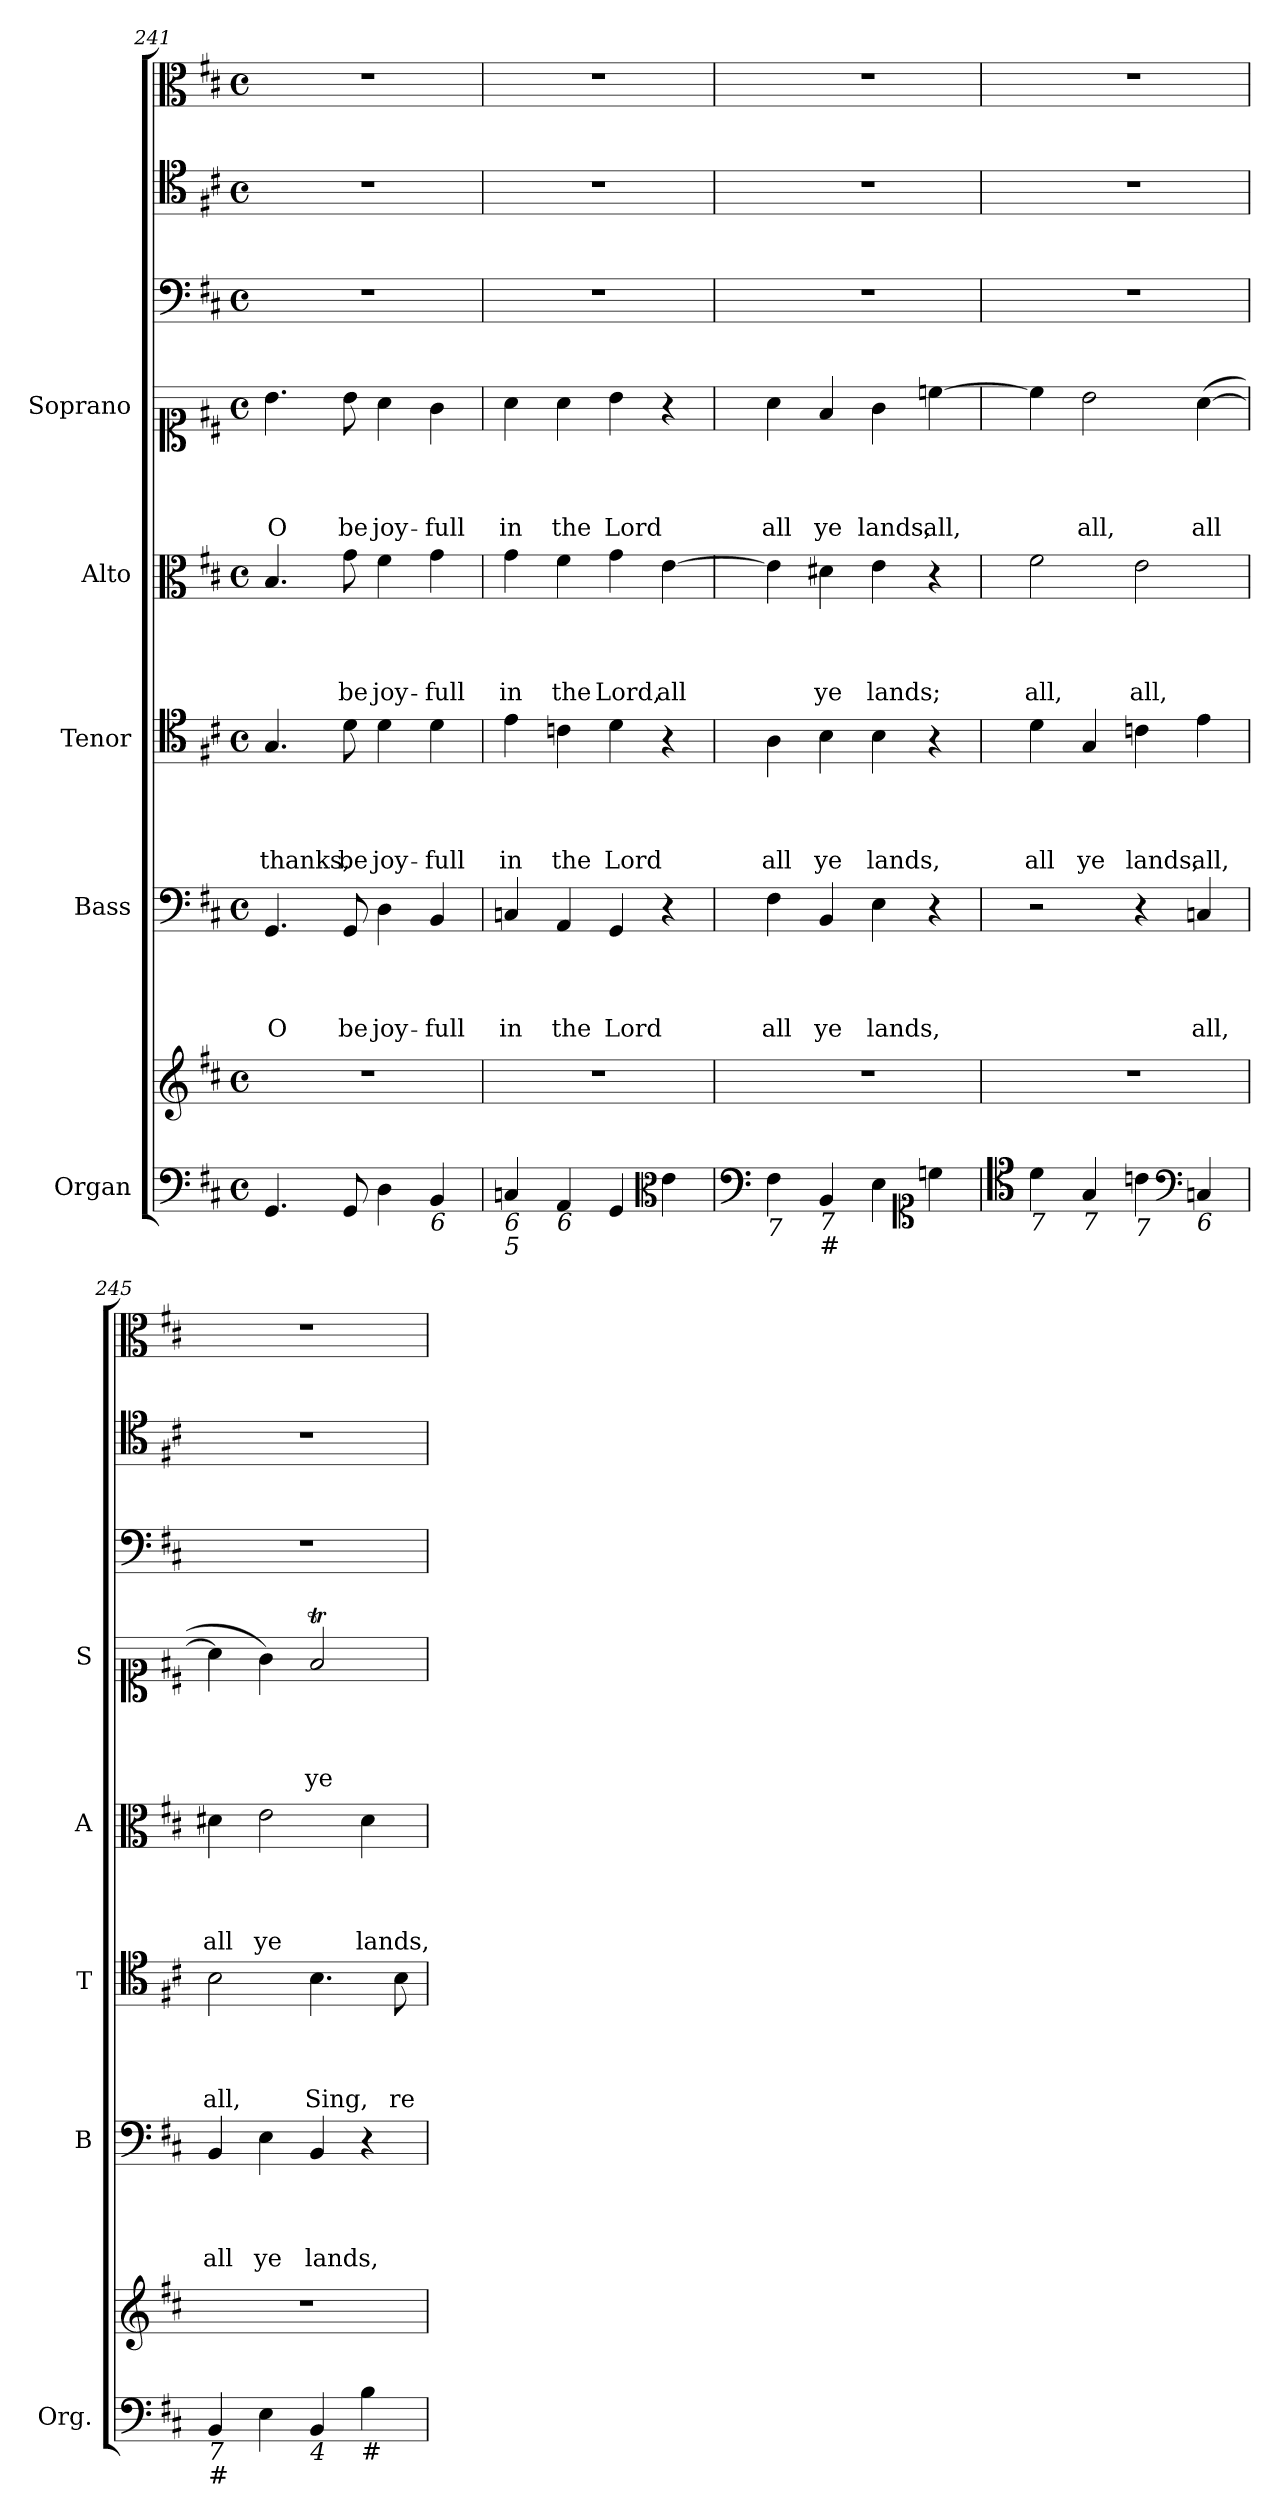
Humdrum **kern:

**kern	**kern	**kern	**text	**text	**text	**text	**kern	**text	**text	**text	**text	**kern	**text	**text	**text	**text	**kern	**text	**text	**text	**text	**kern	**kern	**kern
*part8	*part8	*part7	*part7	*part7	*part7	*part7	*part6	*part6	*part6	*part6	*part6	*part5	*part5	*part5	*part5	*part5	*part4	*part4	*part4	*part4	*part4	*part3	*part2	*part1
*staff9	*staff8	*staff7	*staff7	*staff7	*staff7	*staff7	*staff6	*staff6	*staff6	*staff6	*staff6	*staff5	*staff5	*staff5	*staff5	*staff5	*staff4	*staff4	*staff4	*staff4	*staff4	*staff3	*staff2	*staff1
*I"Organ	*	*I"Bass	*	*	*	*	*I"Tenor	*	*	*	*	*I"Alto	*	*	*	*	*I"Soprano	*	*	*	*	*	*	*
*I'Org.	*	*I'B	*	*	*	*	*I'T	*	*	*	*	*I'A	*	*	*	*	*I'S	*	*	*	*	*	*	*
*clefF4	*clefG2	*clefF4	*	*	*	*	*clefC4	*	*	*	*	*clefC3	*	*	*	*	*clefC1	*	*	*	*	*clefF4	*clefC4	*clefC3
*k[f#c#]	*k[f#c#]	*k[f#c#]	*	*	*	*	*k[f#c#]	*	*	*	*	*k[f#c#]	*	*	*	*	*k[f#c#]	*	*	*	*	*k[f#c#]	*k[f#c#]	*k[f#c#]
*D:	*D:	*D:	*	*	*	*	*D:	*	*	*	*	*D:	*	*	*	*	*D:	*	*	*	*	*D:	*D:	*D:
*M4/4	*M4/4	*M4/4	*	*	*	*	*M4/4	*	*	*	*	*M4/4	*	*	*	*	*M4/4	*	*	*	*	*M4/4	*M4/4	*M4/4
*met(c)	*met(c)	*met(c)	*	*	*	*	*met(c)	*	*	*	*	*met(c)	*	*	*	*	*met(c)	*	*	*	*	*met(c)	*met(c)	*met(c)
=241	=241	=241	=241	=241	=241	=241	=241	=241	=241	=241	=241	=241	=241	=241	=241	=241	=241	=241	=241	=241	=241	=241	=241	=241
!	!	!	!	!	!	!LO:LY:b	!	!	!	!	!LO:LY:b	!	!	!	!	!	!	!	!	!	!LO:LY:b	!	!	!
4.GG/	1r	4.GG/	.	.	.	O	4.G/	.	.	.	thanks,	4.B/	.	.	.	.	4.b\	.	.	.	O	1r	1r	1r
!	!	!	!	!	!	!LO:LY:b	!	!	!	!	!LO:LY:b	!	!	!	!	!LO:LY:b	!	!	!	!	!LO:LY:b	!	!	!
8GG/	.	8GG/	.	.	.	be	8d\	.	.	.	be	8g\	.	.	.	be	8b\	.	.	.	be	.	.	.
!	!	!	!	!	!	!LO:LY:b	!	!	!	!	!LO:LY:b	!	!	!	!	!LO:LY:b	!	!	!	!	!LO:LY:b	!	!	!
4D\	.	4D\	.	.	.	joy-	4d\	.	.	.	joy-	4f#\	.	.	.	joy-	4a\	.	.	.	joy-	.	.	.
!LO:TX:b:i:t=6	!	!	!	!	!	!	!	!	!	!	!	!	!	!	!	!	!	!	!	!	!	!	!	!
!	!	!	!	!	!	!LO:LY:b	!	!	!	!	!LO:LY:b	!	!	!	!	!LO:LY:b	!	!	!	!	!LO:LY:b	!	!	!
4BB/	.	4BB/	.	.	.	-full	4d\	.	.	.	-full	4g\	.	.	.	-full	4g\	.	.	.	-full	.	.	.
=242	=242	=242	=242	=242	=242	=242	=242	=242	=242	=242	=242	=242	=242	=242	=242	=242	=242	=242	=242	=242	=242	=242	=242	=242
!LO:TX:b:i:t=6	!	!	!	!	!	!	!	!	!	!	!	!	!	!	!	!	!	!	!	!	!	!	!	!
!LO:TX:b:i:t=5	!	!	!	!	!	!	!	!	!	!	!	!	!	!	!	!	!	!	!	!	!	!	!	!
!	!	!	!	!	!	!LO:LY:b	!	!	!	!	!LO:LY:b	!	!	!	!	!LO:LY:b	!	!	!	!	!LO:LY:b	!	!	!
4Cn/	1r	4Cn/	.	.	.	in	4e\	.	.	.	in	4g\	.	.	.	in	4a\	.	.	.	in	1r	1r	1r
!LO:TX:b:i:t=6	!	!	!	!	!	!	!	!	!	!	!	!	!	!	!	!	!	!	!	!	!	!	!	!
!	!	!	!	!	!	!LO:LY:b	!	!	!	!	!LO:LY:b	!	!	!	!	!LO:LY:b	!	!	!	!	!LO:LY:b	!	!	!
4AA/	.	4AA/	.	.	.	the	4cn\	.	.	.	the	4f#\	.	.	.	the	4a\	.	.	.	the	.	.	.
!	!	!	!	!	!	!LO:LY:b	!	!	!	!	!LO:LY:b	!	!	!	!	!LO:LY:b	!	!	!	!	!LO:LY:b	!	!	!
4GG/	.	4GG/	.	.	.	Lord	4d\	.	.	.	Lord	4g\	.	.	.	Lord,	4b\	.	.	.	Lord	.	.	.
*clefC3	*	*	*	*	*	*	*	*	*	*	*	*	*	*	*	*	*	*	*	*	*	*	*	*
!	!	!	!	!	!	!	!	!	!	!	!	!	!	!	!	!LO:LY:b	!	!	!	!	!	!	!	!
4e\	.	4r	.	.	.	.	4r	.	.	.	.	[4e\	.	.	.	all	4r	.	.	.	.	.	.	.
=243	=243	=243	=243	=243	=243	=243	=243	=243	=243	=243	=243	=243	=243	=243	=243	=243	=243	=243	=243	=243	=243	=243	=243	=243
*clefF4	*	*	*	*	*	*	*	*	*	*	*	*	*	*	*	*	*	*	*	*	*	*	*	*
!LO:TX:b:i:t=7	!	!	!	!	!	!	!	!	!	!	!	!	!	!	!	!	!	!	!	!	!	!	!	!
!	!	!	!	!	!	!LO:LY:b	!	!	!	!	!LO:LY:b	!	!	!	!	!	!	!	!	!	!LO:LY:b	!	!	!
4F#\	1r	4F#\	.	.	.	all	4A\	.	.	.	all	4e\]	.	.	.	.	4a\	.	.	.	all	1r	1r	1r
!LO:TX:b:i:t=7	!	!	!	!	!	!	!	!	!	!	!	!	!	!	!	!	!	!	!	!	!	!	!	!
!LO:TX:b:t=#	!	!	!	!	!	!	!	!	!	!	!	!	!	!	!	!	!	!	!	!	!	!	!	!
!	!	!	!	!	!	!LO:LY:b	!	!	!	!	!LO:LY:b	!	!	!	!	!LO:LY:b	!	!	!	!	!LO:LY:b	!	!	!
4BB/	.	4BB/	.	.	.	ye	4B\	.	.	.	ye	4d#X\	.	.	.	ye	4f#/	.	.	.	ye	.	.	.
!	!	!	!	!	!	!LO:LY:b	!	!	!	!	!LO:LY:b	!	!	!	!	!LO:LY:b	!	!	!	!	!LO:LY:b	!	!	!
4E\	.	4E\	.	.	.	lands,	4B\	.	.	.	lands,	4e\	.	.	.	lands;	4g\	.	.	.	lands,	.	.	.
*clefC1	*	*	*	*	*	*	*	*	*	*	*	*	*	*	*	*	*	*	*	*	*	*	*	*
!	!	!	!	!	!	!	!	!	!	!	!	!	!	!	!	!	!	!	!	!	!LO:LY:b	!	!	!
4ccn\	.	4r	.	.	.	.	4r	.	.	.	.	4r	.	.	.	.	[4ccn\	.	.	.	all,	.	.	.
=244	=244	=244	=244	=244	=244	=244	=244	=244	=244	=244	=244	=244	=244	=244	=244	=244	=244	=244	=244	=244	=244	=244	=244	=244
*clefC4	*	*	*	*	*	*	*	*	*	*	*	*	*	*	*	*	*	*	*	*	*	*	*	*
!LO:TX:b:i:t=7	!	!	!	!	!	!	!	!	!	!	!	!	!	!	!	!	!	!	!	!	!	!	!	!
!	!	!	!	!	!	!	!	!	!	!	!LO:LY:b	!	!	!	!	!LO:LY:b	!	!	!	!	!	!	!	!
4d\	1r	2r	.	.	.	.	4d\	.	.	.	all	2f#\	.	.	.	all,	4cc\]	.	.	.	.	1r	1r	1r
!LO:TX:b:i:t=7	!	!	!	!	!	!	!	!	!	!	!	!	!	!	!	!	!	!	!	!	!	!	!	!
!	!	!	!	!	!	!	!	!	!	!	!LO:LY:b	!	!	!	!	!	!	!	!	!	!LO:LY:b	!	!	!
4G/	.	.	.	.	.	.	4G/	.	.	.	ye	.	.	.	.	.	2b\	.	.	.	all,	.	.	.
!LO:TX:b:i:t=7	!	!	!	!	!	!	!	!	!	!	!	!	!	!	!	!	!	!	!	!	!	!	!	!
!	!	!	!	!	!	!	!	!	!	!	!LO:LY:b	!	!	!	!	!LO:LY:b	!	!	!	!	!	!	!	!
4cn\	.	4r	.	.	.	.	4cn\	.	.	.	lands,	2e\	.	.	.	all,	.	.	.	.	.	.	.	.
*clefF4	*	*	*	*	*	*	*	*	*	*	*	*	*	*	*	*	*	*	*	*	*	*	*	*
!LO:TX:b:i:t=6	!	!	!	!	!	!	!	!	!	!	!	!	!	!	!	!	!	!	!	!	!	!	!	!
!	!	!	!	!	!	!LO:LY:b	!	!	!	!	!LO:LY:b	!	!	!	!	!	!	!	!	!	!LO:LY:b	!	!	!
4Cn/	.	4Cn/	.	.	.	all,	4e\	.	.	.	all,	.	.	.	.	.	(>[4a\	.	.	.	all	.	.	.
!!LO:LB:g=z
=245	=245	=245	=245	=245	=245	=245	=245	=245	=245	=245	=245	=245	=245	=245	=245	=245	=245	=245	=245	=245	=245	=245	=245	=245
!LO:TX:b:i:t=7	!	!	!	!	!	!	!	!	!	!	!	!	!	!	!	!	!	!	!	!	!	!	!	!
!LO:TX:b:t=#	!	!	!	!	!	!	!	!	!	!	!	!	!	!	!	!	!	!	!	!	!	!	!	!
!	!	!	!	!	!	!LO:LY:b	!	!	!	!	!LO:LY:b	!	!	!	!	!LO:LY:b	!	!	!	!	!	!	!	!
4BB/	1r	4BB/	.	.	.	all	2B\	.	.	.	all,	4d#X\	.	.	.	all	4a\]	.	.	.	.	1r	1r	1r
!	!	!	!	!	!	!LO:LY:b	!	!	!	!	!	!	!	!	!	!LO:LY:b	!	!	!	!	!	!	!	!
4E\	.	4E\	.	.	.	ye	.	.	.	.	.	2e\	.	.	.	ye	4g\)	.	.	.	.	.	.	.
!LO:TX:b:i:t=4	!	!	!	!	!	!	!	!	!	!	!	!	!	!	!	!	!	!	!	!	!	!	!	!
!	!	!	!	!	!	!LO:LY:b	!	!	!	!	!LO:LY:b	!	!	!	!	!	!	!	!	!	!LO:LY:b	!	!	!
4BB/	.	4BB/	.	.	.	lands,	4.B\	.	.	.	Sing,	.	.	.	.	.	2f#t/	.	.	.	ye	.	.	.
!LO:TX:b:t=#	!	!	!	!	!	!	!	!	!	!	!	!	!	!	!	!	!	!	!	!	!	!	!	!
!	!	!	!	!	!	!	!	!	!	!	!	!	!	!	!	!LO:LY:b	!	!	!	!	!	!	!	!
4B\	.	4r	.	.	.	.	.	.	.	.	.	4d#\	.	.	.	lands,	.	.	.	.	.	.	.	.
!	!	!	!	!	!	!	!	!	!	!	!LO:LY:b	!	!	!	!	!	!	!	!	!	!	!	!	!
.	.	.	.	.	.	.	8B\	.	.	.	re-	.	.	.	.	.	.	.	.	.	.	.	.	.
=	=	=	=	=	=	=	=	=	=	=	=	=	=	=	=	=	=	=	=	=	=	=	=	=
*-	*-	*-	*-	*-	*-	*-	*-	*-	*-	*-	*-	*-	*-	*-	*-	*-	*-	*-	*-	*-	*-	*-	*-	*-
